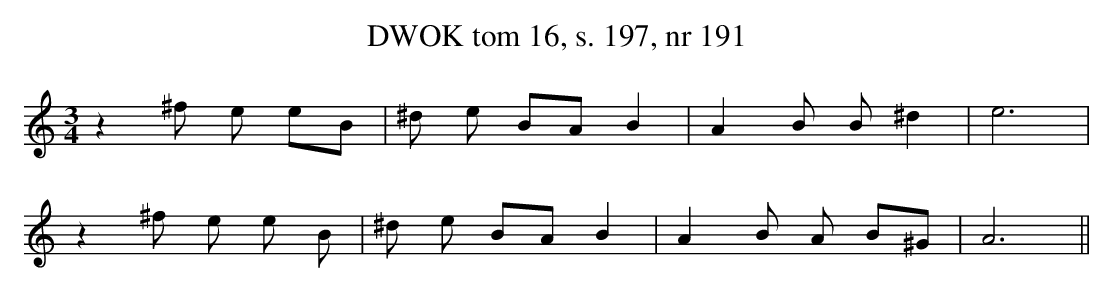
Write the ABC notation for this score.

X:1
T: DWOK tom 16, s. 197, nr 191
L: 1/16
M: 3/4
K: C
z4 ^f2 e2 e2B2 | ^d2 e2 B2A2 B4 | A4 B2 B2 ^d4 | e12 |
z4 ^f2 e2 e2 B2 |  ^d2 e2 B2A2 B4 | A4 B2 A2 B2^G2 | A12 ||
